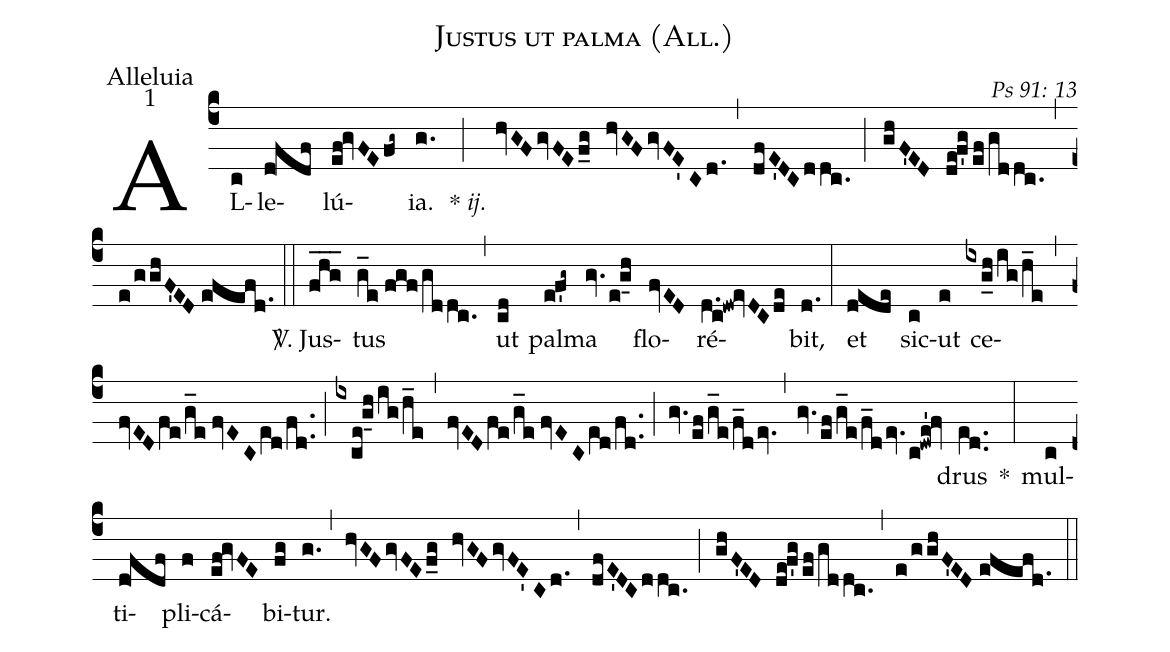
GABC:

name: Justus ut palma (All.);
office-part: Alleluia;
mode: 1;
commentary: Ps 91: 13;
%%
(c4) AL(c)le(d!fdf)lú(ef!gvFEfg~)ia.(g.) {*}~<i>ij.</i>(;) (hvGFgvFEf_g hvGFgvFE'Cd.) (,) (dfE'DCddc.) (;) (ghF'ED de!f'g/ef/gddc.) (,) (e/gghF'ED//efefd.) (::)
<sp>V/</sp>. Jus(fhg___)tus(g_e//fgf/gddc.) (,) ut(cd) pal(ef'g~)ma(gv.e!g_4h) flo(fvED)ré(d.c!dw!evDCde)bit,(d.) (:)
et(dede) sic(c)ut(e) ce(ixg_h/ig/h_e)(,)(fvEDfe/g_e//fvECe[ll:1]d/fd..)(;)(ixce!g_4h/!ig/!h_e)(,)(fvEDfe/g_e//fvECe[ll:1]d/fd..)(;)(gv.ef/g_e/f_dev.)(,)(gv.ef/g_e/f_dev.c!dwe'!fv)drus(e[ll:1]d..) *(:)
mul(c)ti(d!fdf)pli(f)cá(ef!gvFE)bi(fg)tur.(g.) (,) (hvGFgvFEf_g hvGFgvFE'Cd.) (,) (dfE'DCddc.) (;) (ghF'ED de!f'g/ef/gddc.) (,) (e/gghF'ED//efefd.) (::)
